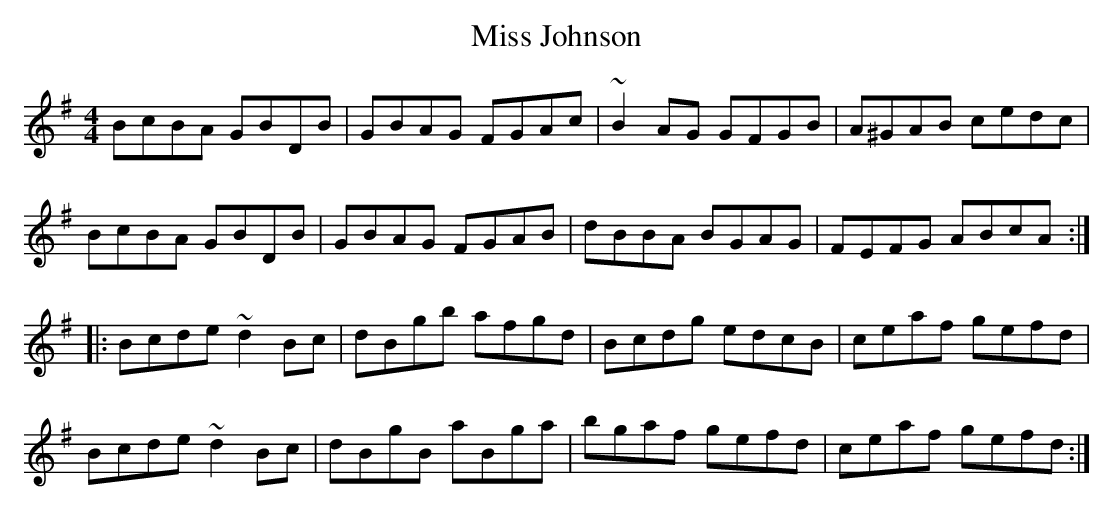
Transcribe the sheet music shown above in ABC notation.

X:1
T: Miss Johnson
M:4/4
L:1/8
K:G
BcBA GBDB|GBAG FGAc|~B2AG GFGB|A^GAB cedc|
BcBA GBDB|GBAG FGAB|dBBA BGAG|FEFG ABcA::
Bcde ~d2Bc|dBgb afgd|Bcdg edcB|ceaf gefd|
Bcde ~d2Bc|dBgB aBga|bgaf gefd|ceaf gefd:|
